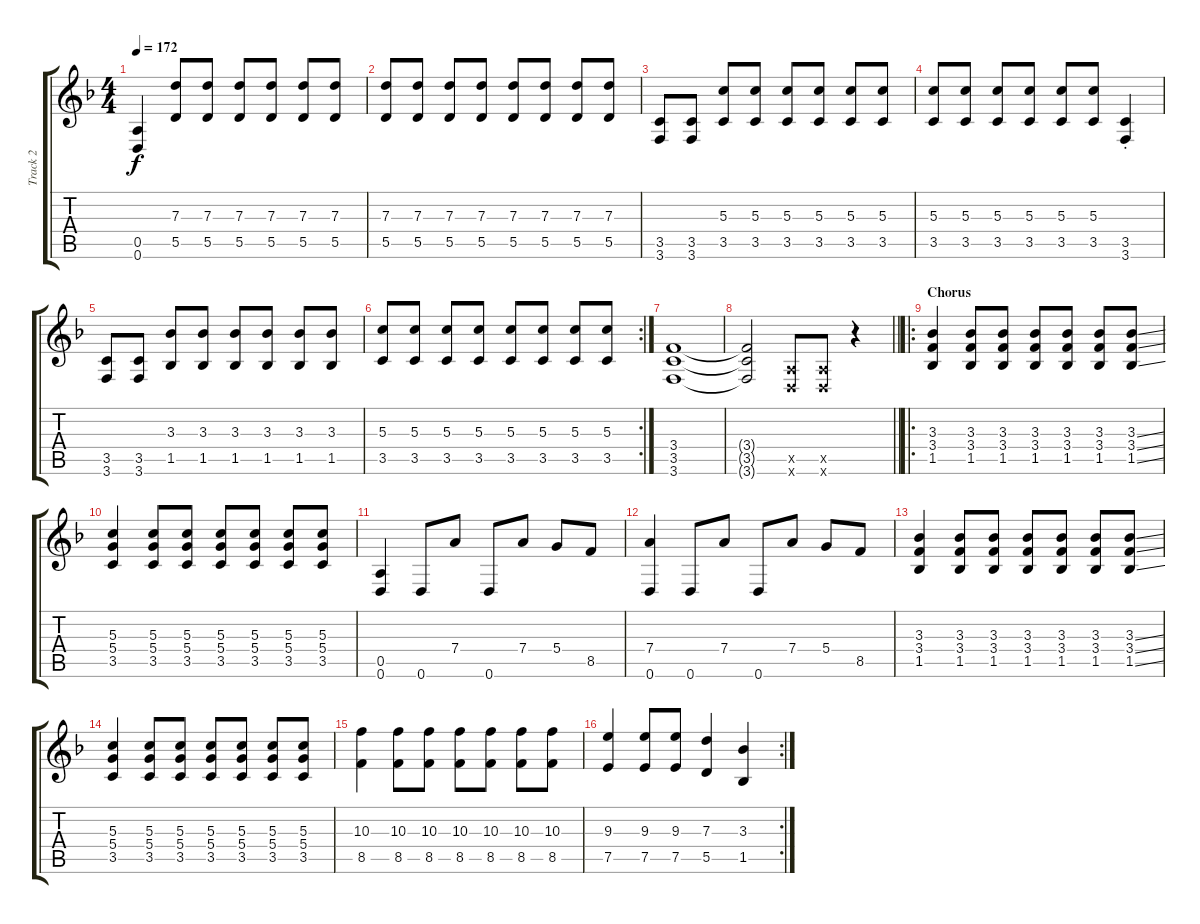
\track ("Track 2" "Track 2") {instrument distortionguitar}
\staff {score tabs}
\tuning (E4 B3 G3 D3 A2 D2) {hide}
\ts (4 4)
\tempo 172
\clef g2
\ks f
(0.5 0.6).4{dy f} (7.3 5.5).8 (7.3 5.5).8 (7.3 5.5).8 (7.3 5.5).8 (7.3 5.5).8 (7.3 5.5).8 |
(7.3 5.5).8 (7.3 5.5).8 (7.3 5.5).8 (7.3 5.5).8 (7.3 5.5).8 (7.3 5.5).8 (7.3 5.5).8 (7.3 5.5).8 |
(3.5 3.6).8 (3.5 3.6).8 (5.3 3.5).8 (5.3 3.5).8 (5.3 3.5).8 (5.3 3.5).8 (5.3 3.5).8 (5.3 3.5).8 |
(5.3 3.5).8 (5.3 3.5).8 (5.3 3.5).8 (5.3 3.5).8 (5.3 3.5).8 (5.3 3.5).8 (3.5{st} 3.6{st}).4 |
(3.5 3.6).8 (3.5 3.6).8 (3.3 1.5).8 (3.3 1.5).8 (3.3 1.5).8 (3.3 1.5).8 (3.3 1.5).8 (3.3 1.5).8 |
\rc 2
(5.3 3.5).8 (5.3 3.5).8 (5.3 3.5).8 (5.3 3.5).8 (5.3 3.5).8 (5.3 3.5).8 (5.3 3.5).8 (5.3 3.5).8 |
(3.4 3.5 3.6).1 |
\barLineRight lightlight
(3.4{t} 3.5{t} 3.6{t}).2 (0.5{x} 0.6{x}).8 (0.5{x} 0.6{x}).8 r.4 |
\ro
\section ("" "Chorus")
(3.3 3.4 1.5).4 (3.3 3.4 1.5).8 (3.3 3.4 1.5).8 (3.3 3.4 1.5).8 (3.3 3.4 1.5).8 (3.3 3.4 1.5).8 (3.3{ss} 3.4{ss} 1.5{ss}).8 |
(5.3 5.4 3.5).4 (5.3 5.4 3.5).8 (5.3 5.4 3.5).8 (5.3 5.4 3.5).8 (5.3 5.4 3.5).8 (5.3 5.4 3.5).8 (5.3 5.4 3.5).8 |
(0.5 0.6).4 0.6.8 7.4.8 0.6.8 7.4.8 5.4.8 8.5.8 |
(7.4 0.6).4 0.6.8 7.4.8 0.6.8 7.4.8 5.4.8 8.5.8 |
(3.3 3.4 1.5).4 (3.3 3.4 1.5).8 (3.3 3.4 1.5).8 (3.3 3.4 1.5).8 (3.3 3.4 1.5).8 (3.3 3.4 1.5).8 (3.3{ss} 3.4{ss} 1.5{ss}).8 |
(5.3 5.4 3.5).4 (5.3 5.4 3.5).8 (5.3 5.4 3.5).8 (5.3 5.4 3.5).8 (5.3 5.4 3.5).8 (5.3 5.4 3.5).8 (5.3 5.4 3.5).8 |
(10.3 8.5).4 (10.3 8.5).8 (10.3 8.5).8 (10.3 8.5).8 (10.3 8.5).8 (10.3 8.5).8 (10.3 8.5).8 |
\rc 2
(9.3 7.5).4 (9.3 7.5).8 (9.3 7.5).8 (7.3 5.5).4 (3.3 1.5).4
